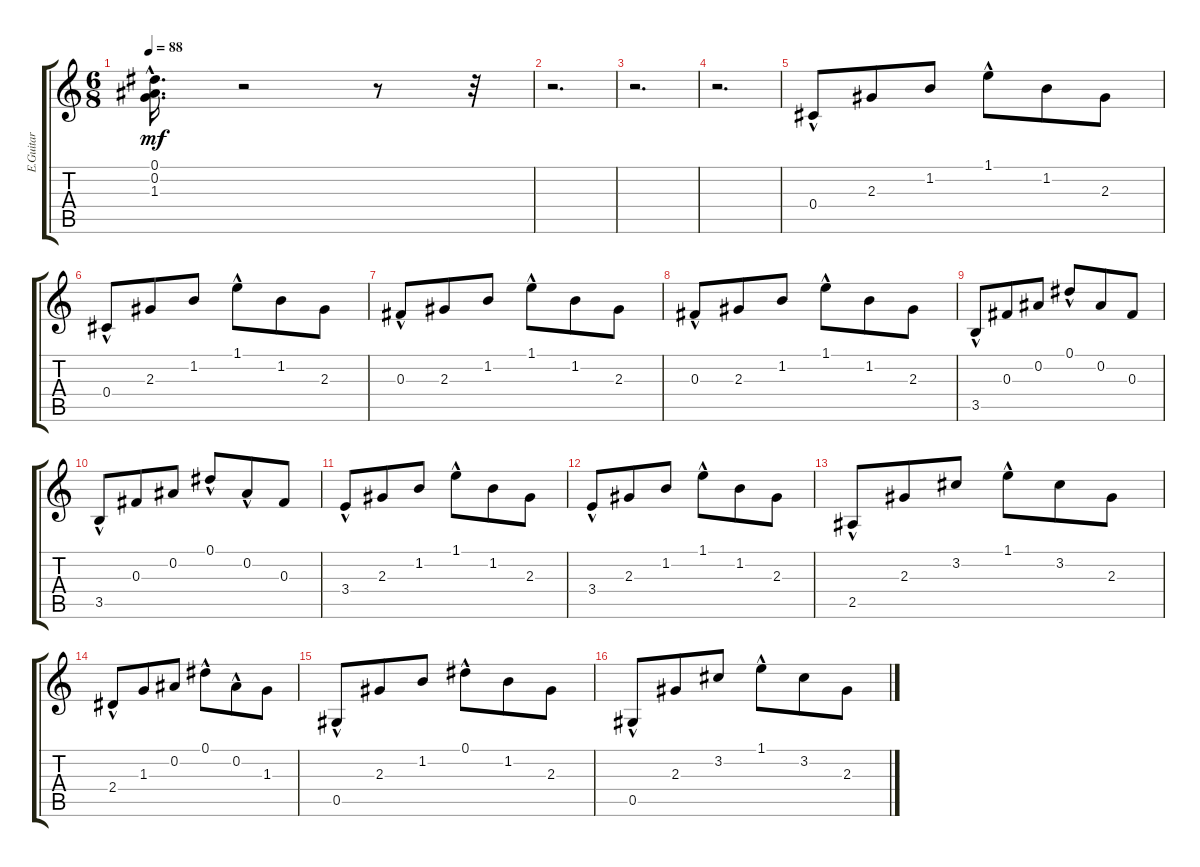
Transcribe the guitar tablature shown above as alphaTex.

\track ("E.Guitar            " "E.Guitar  ") {instrument acousticguitarnylon}
\staff {score tabs}
\tuning (Eb4 Bb3 Gb3 Db3 Ab2 Eb2) {hide}
\ts (6 8)
\tempo 88
\clef g2
\ks c
(0.1{hac} 0.2{hac} 1.3{hac}).16{d dy mf} r.2 r.8 r.32 |
r.2{d} |
r.2{d} |
r.2{d} |
0.4{hac}.8 2.3.8 1.2.8 1.1{hac}.8 1.2.8 2.3.8 |
0.4{hac}.8 2.3.8 1.2.8 1.1{hac}.8 1.2.8 2.3.8 |
0.3{hac}.8 2.3.8 1.2.8 1.1{hac}.8 1.2.8 2.3.8 |
0.3{hac}.8 2.3.8 1.2.8 1.1{hac}.8 1.2.8 2.3.8 |
3.5{hac}.8 0.3.8 0.2.8 0.1{hac}.8 0.2.8 0.3.8 |
3.5{hac}.8 0.3.8 0.2.8 0.1{hac}.8 0.2{hac}.8 0.3.8 |
3.4{hac}.8 2.3.8 1.2.8 1.1{hac}.8 1.2.8 2.3.8 |
3.4{hac}.8 2.3.8 1.2.8 1.1{hac}.8 1.2.8 2.3.8 |
2.5{hac}.8 2.3.8 3.2.8 1.1{hac}.8 3.2.8 2.3.8 |
2.4{hac}.8 1.3.8 0.2.8 0.1{hac}.8 0.2{hac}.8 1.3.8 |
0.5{hac}.8 2.3.8 1.2.8 0.1{hac}.8 1.2.8 2.3.8 |
0.5{hac}.8 2.3.8 3.2.8 1.1{hac}.8 3.2.8 2.3.8
